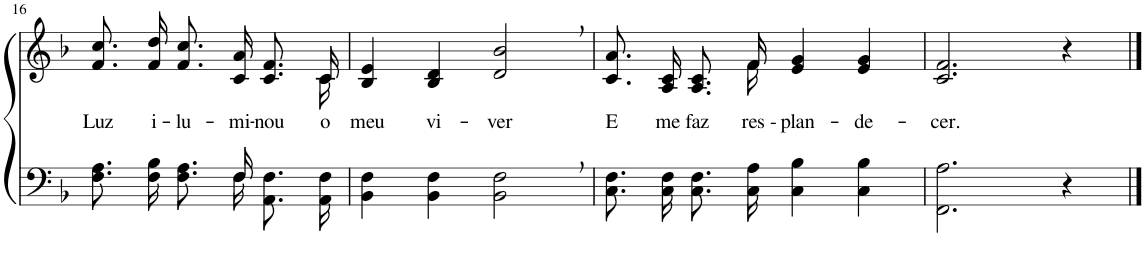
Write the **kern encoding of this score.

**kern	**kern	**text
*part2	*part1	*part1
*staff2	*staff1	*staff1
*I"Parte III e IV	*I"Parte I e II	*
!!LO:PB:g=z
*clefF4	*clefG2	*
*Trd-1c-2	*Trd-1c-2	*
*k[b-]	*k[b-]	*
*M4/4	*M4/4	*
=16	=16	=16
*^	*	*
!	!	!	!LO:LY:b
*	*	*^	*
8.F\ 8.A\L	4..ryy	8.f/ 8.cc/L	8.ryy	Luz
!	!	!	!	!LO:LY:b
*	*	*v	*v	*
16F\ 16B-\Jk	.	16f/ 16dd/Jk	i-
!	!	!	!LO:LY:b
8.F\ 8.A\L	.	8.f/ 8.cc/L	-lu-
!	!	!	!LO:LY:b
16F\Jk	16F\	16c/ 16a/Jk	-mi-
!	!	!	!LO:LY:b
8.AA/ 8.F/L	4ryy	8.c/ 8.f/L	-nou
!	!	!	!LO:LY:b
*	*	*^	*
16AA/ 16F/Jk	.	16c/Jk	16c\	o
*v	*v	*	*	*
=17	=17	=17	=17
!	!	!	!LO:LY:b
4BB-\ 4F\	4B-/ 4e/	1ryy	meu
!	!	!	!LO:LY:b
4BB-\ 4F\	4B-/ 4d/	.	vi-
!	!	!	!LO:LY:b
2BB-\, 2F\,	2d/, 2b-/,	.	-ver
=18	=18	=18	=18
!	!	!	!LO:LY:b
8.C\ 8.F\L	4..ryy	8.c/ 8.a/L	E
!	!	!	!LO:LY:b
16C\ 16F\Jk	.	16A/ 16c/Jk	me
!	!	!	!LO:LY:b
8.C\ 8.F\L	.	8.A/ 8.c/L	faz
!	!	!	!LO:LY:b
16C\ 16A\Jk	16f\	16f/Jk	res --
!	!	!	!LO:LY:b
4C\ 4B-\	2ryy	4e/ 4g/	-plan-
!	!	!	!LO:LY:b
4C\ 4B-\	.	4e/ 4g/	-de-
=19	=19	=19	=19
!	!	!	!LO:LY:b
*	*v	*v	*
2.FF\ 2.A\	2.c/ 2.f/	-cer.
4r	4r	.
==	==	==
*-	*-	*-
